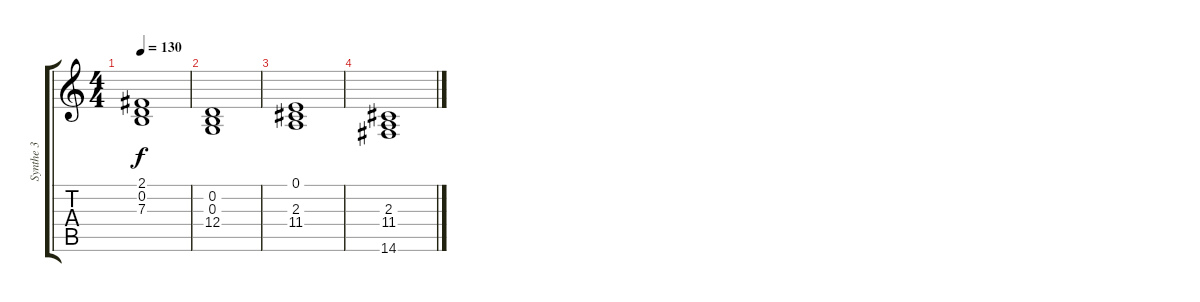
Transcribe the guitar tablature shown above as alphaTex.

\track ("Synthe 3" "Synthe 3") {instrument stringensemble1}
\staff {score tabs}
\tuning (E4 B3 G3 D3 A2 E2) {hide}
\ts (4 4)
\tempo 130
\clef g2
\ks c
(2.1 0.2 7.3).1{dy f} |
(0.2 0.3 12.4).1 |
(0.1 2.3 11.4).1 |
(2.3 11.4 14.6).1
